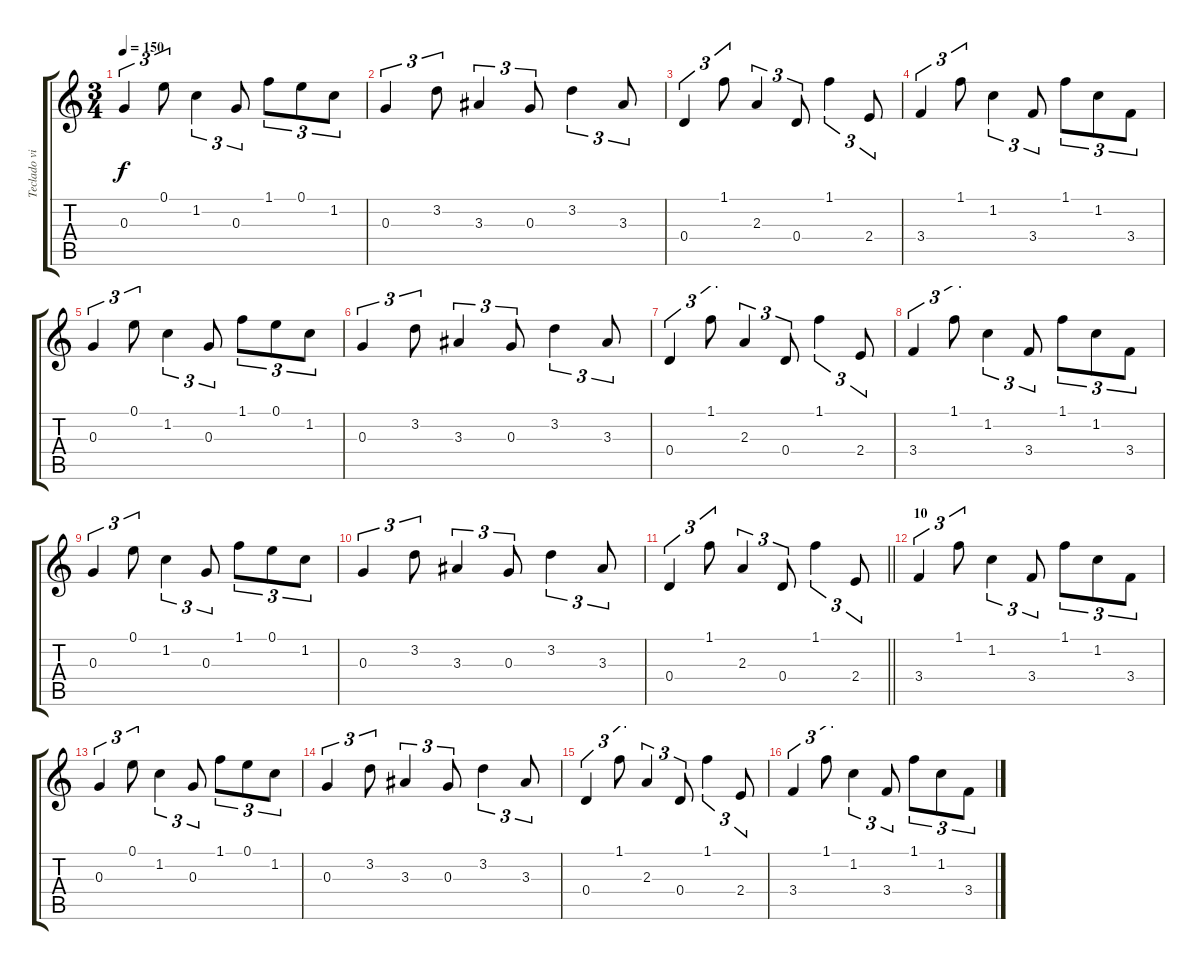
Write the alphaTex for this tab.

\track ("Teclado viejo (?)/Cuerdas/Mandolina (FX)" "Teclado vi") {instrument acousticguitarsteel}
\staff {score tabs}
\tuning (E4 B3 G3 D3 A2 E2) {hide}
\ts (3 4)
\tempo 150
\clef g2
\ks c
0.3.4{tu (3 2) dy f} 0.1.8{tu (3 2)} 1.2.4{tu (3 2)} 0.3.8{tu (3 2)} 1.1.8{tu (3 2)} 0.1.8{tu (3 2)} 1.2.8{tu (3 2)} |
0.3.4{tu (3 2)} 3.2.8{tu (3 2)} 3.3.4{tu (3 2)} 0.3.8{tu (3 2)} 3.2.4{tu (3 2)} 3.3.8{tu (3 2)} |
0.4.4{tu (3 2)} 1.1.8{tu (3 2)} 2.3.4{tu (3 2)} 0.4.8{tu (3 2)} 1.1.4{tu (3 2)} 2.4.8{tu (3 2)} |
3.4.4{tu (3 2)} 1.1.8{tu (3 2)} 1.2.4{tu (3 2)} 3.4.8{tu (3 2)} 1.1.8{tu (3 2)} 1.2.8{tu (3 2)} 3.4.8{tu (3 2)} |
0.3.4{tu (3 2)} 0.1.8{tu (3 2)} 1.2.4{tu (3 2)} 0.3.8{tu (3 2)} 1.1.8{tu (3 2)} 0.1.8{tu (3 2)} 1.2.8{tu (3 2)} |
0.3.4{tu (3 2)} 3.2.8{tu (3 2)} 3.3.4{tu (3 2)} 0.3.8{tu (3 2)} 3.2.4{tu (3 2)} 3.3.8{tu (3 2)} |
0.4.4{tu (3 2)} 1.1.8{tu (3 2)} 2.3.4{tu (3 2)} 0.4.8{tu (3 2)} 1.1.4{tu (3 2)} 2.4.8{tu (3 2)} |
3.4.4{tu (3 2)} 1.1.8{tu (3 2)} 1.2.4{tu (3 2)} 3.4.8{tu (3 2)} 1.1.8{tu (3 2)} 1.2.8{tu (3 2)} 3.4.8{tu (3 2)} |
0.3.4{tu (3 2)} 0.1.8{tu (3 2)} 1.2.4{tu (3 2)} 0.3.8{tu (3 2)} 1.1.8{tu (3 2)} 0.1.8{tu (3 2)} 1.2.8{tu (3 2)} |
0.3.4{tu (3 2)} 3.2.8{tu (3 2)} 3.3.4{tu (3 2)} 0.3.8{tu (3 2)} 3.2.4{tu (3 2)} 3.3.8{tu (3 2)} |
\barLineRight lightlight
0.4.4{tu (3 2)} 1.1.8{tu (3 2)} 2.3.4{tu (3 2)} 0.4.8{tu (3 2)} 1.1.4{tu (3 2)} 2.4.8{tu (3 2)} |
\section ("" "10")
3.4.4{tu (3 2)} 1.1.8{tu (3 2)} 1.2.4{tu (3 2)} 3.4.8{tu (3 2)} 1.1.8{tu (3 2)} 1.2.8{tu (3 2)} 3.4.8{tu (3 2)} |
0.3.4{tu (3 2)} 0.1.8{tu (3 2)} 1.2.4{tu (3 2)} 0.3.8{tu (3 2)} 1.1.8{tu (3 2)} 0.1.8{tu (3 2)} 1.2.8{tu (3 2)} |
0.3.4{tu (3 2)} 3.2.8{tu (3 2)} 3.3.4{tu (3 2)} 0.3.8{tu (3 2)} 3.2.4{tu (3 2)} 3.3.8{tu (3 2)} |
0.4.4{tu (3 2)} 1.1.8{tu (3 2)} 2.3.4{tu (3 2)} 0.4.8{tu (3 2)} 1.1.4{tu (3 2)} 2.4.8{tu (3 2)} |
3.4.4{tu (3 2)} 1.1.8{tu (3 2)} 1.2.4{tu (3 2)} 3.4.8{tu (3 2)} 1.1.8{tu (3 2)} 1.2.8{tu (3 2)} 3.4.8{tu (3 2)}
